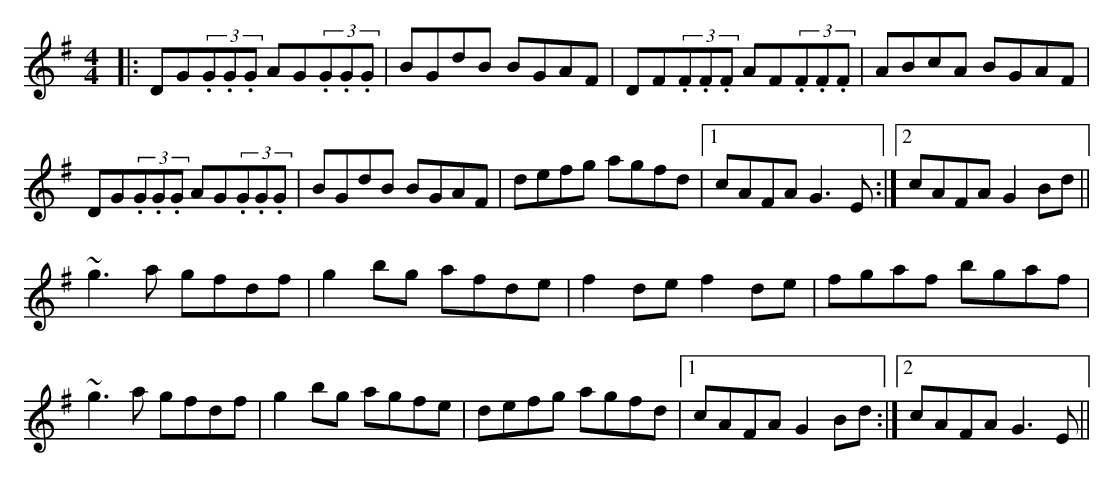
X:1
M:4/4
K:G
|:DG(3.G.G.G AG(3.G.G.G|BGdB BGAF|DF(3.F.F.F AF(3.F.F.F|ABcA BGAF|
DG(3.G.G.G AG(3.G.G.G|BGdB BGAF|defg agfd|1 cAFA G3E:|2 cAFA G2Bd||
~g3a gfdf|g2bg afde|f2de f2de|fgaf bgaf|
~g3a gfdf|g2bg agfe|defg agfd|1 cAFA G2Bd:|2 cAFA G3E||
